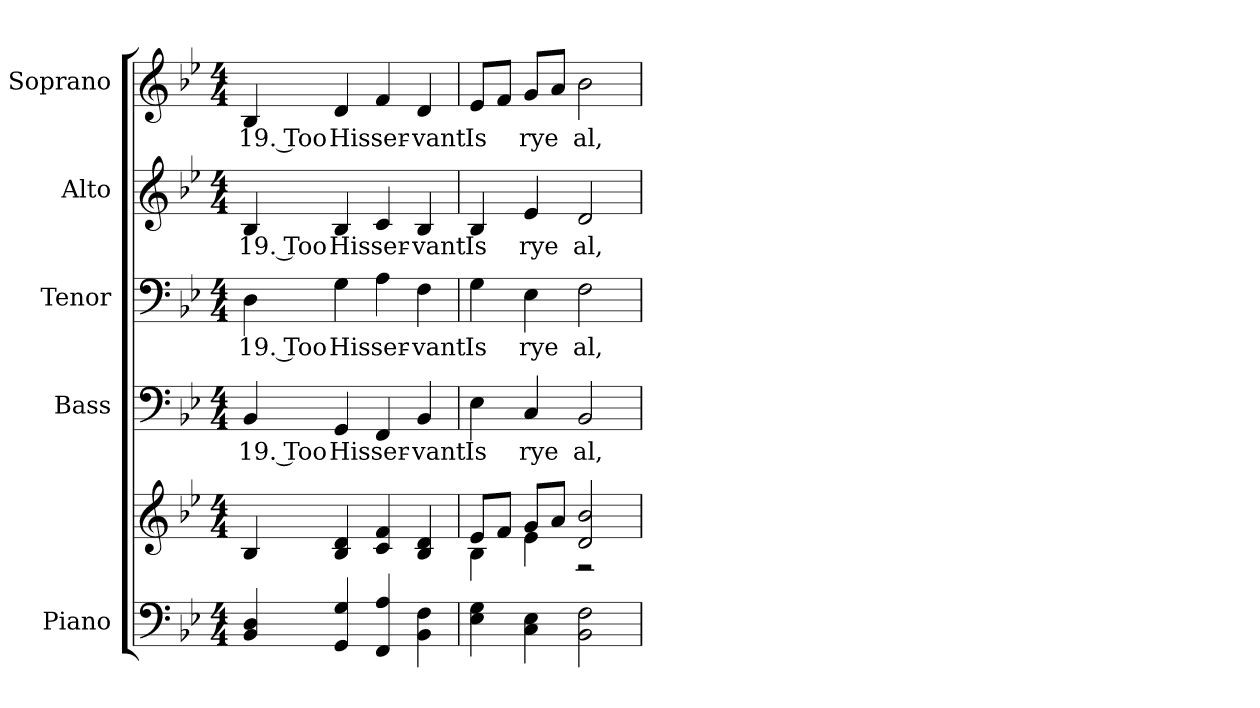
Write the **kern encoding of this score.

**kern	**kern	**kern	**text	**kern	**text	**kern	**text	**kern	**text
*part5	*part5	*part4	*part4	*part3	*part3	*part2	*part2	*part1	*part1
*staff6	*staff5	*staff4	*staff4	*staff3	*staff3	*staff2	*staff2	*staff1	*staff1
*I"Piano	*	*I"Bass	*	*I"Tenor	*	*I"Alto	*	*I"Soprano	*
*I'Pno.	*	*I'B.	*	*I'T.	*	*I'A.	*	*I'S.	*
!!LO:PB:g=z
*clefF4	*clefG2	*clefF4	*	*clefF4	*	*clefG2	*	*clefG2	*
*k[b-e-]	*k[b-e-]	*k[b-e-]	*	*k[b-e-]	*	*k[b-e-]	*	*k[b-e-]	*
*B-:	*B-:	*B-:	*	*B-:	*	*B-:	*	*B-:	*
*M4/4	*M4/4	*M4/4	*	*M4/4	*	*M4/4	*	*M4/4	*
*MM140	*MM140	*MM140	*	*MM140	*	*MM140	*	*MM140	*
=1	=1	=1	=1	=1	=1	=1	=1	=1	=1
!	!	!	!LO:LY:b:color=#000000	!	!	!	!	!	!
!	!	!	!	!	!LO:LY:b:color=#000000	!	!	!	!
!	!	!	!	!	!	!	!LO:LY:b:color=#000000	!	!
!	!	!	!	!	!	!	!	!	!LO:LY:b:color=#000000
4BB-i/ 4Di	4B-i/	4BB-i/	19. Too	4Di\	19. Too	4B-i/	19. Too	4B-i/	19. Too
!	!	!	!LO:LY:b:color=#000000	!	!	!	!	!	!
!	!	!	!	!	!LO:LY:b:color=#000000	!	!	!	!
!	!	!	!	!	!	!	!LO:LY:b:color=#000000	!	!
!	!	!	!	!	!	!	!	!	!LO:LY:b:color=#000000
4GGi/ 4Gi	4B-i/ 4di	4GGi/	His	4Gi\	His	4B-i/	His	4di/	His
!	!	!	!LO:LY:b:color=#000000	!	!	!	!	!	!
!	!	!	!	!	!LO:LY:b:color=#000000	!	!	!	!
!	!	!	!	!	!	!	!LO:LY:b:color=#000000	!	!
!	!	!	!	!	!	!	!	!	!LO:LY:b:color=#000000
4FFi/ 4Ai	4ci/ 4fi	4FFi/	ser-	4Ai\	ser-	4ci/	ser-	4fi/	ser-
!	!	!	!LO:LY:b:color=#000000	!	!	!	!	!	!
!	!	!	!	!	!LO:LY:b:color=#000000	!	!	!	!
!	!	!	!	!	!	!	!LO:LY:b:color=#000000	!	!
!	!	!	!	!	!	!	!	!	!LO:LY:b:color=#000000
4BB-i\ 4Fi	4B-i/ 4di	4BB-i/	-vant	4Fi\	-vant	4B-i/	-vant	4di/	-vant
=2	=2	=2	=2	=2	=2	=2	=2	=2	=2
*	*^	*	*	*	*	*	*	*	*
!	!	!	!	!LO:LY:b:color=#000000	!	!	!	!	!	!
!	!	!	!	!	!	!LO:LY:b:color=#000000	!	!	!	!
!	!	!	!	!	!	!	!	!LO:LY:b:color=#000000	!	!
!	!	!	!	!	!	!	!	!	!	!LO:LY:b:color=#000000
4E-i\ 4Gi	8e-i/L	4B-i\	4E-i\	Is	4Gi\	Is	4B-i/	Is	8e-i/L	Is
.	8fi/J	.	.	.	.	.	.	.	8fi/J	.
!	!	!	!	!LO:LY:b:color=#000000	!	!	!	!	!	!
!	!	!	!	!	!	!LO:LY:b:color=#000000	!	!	!	!
!	!	!	!	!	!	!	!	!LO:LY:b:color=#000000	!	!
!	!	!	!	!	!	!	!	!	!	!LO:LY:b:color=#000000
4Ci\ 4E-i	8gi/L	4e-i\	4Ci/	rye	4E-i\	rye	4e-i/	rye	8gi/L	rye
.	8ai/J	.	.	.	.	.	.	.	8ai/J	.
!	!	!	!	!LO:LY:b:color=#000000	!	!	!	!	!	!
!	!	!	!	!	!	!LO:LY:b:color=#000000	!	!	!	!
!	!	!	!	!	!	!	!	!LO:LY:b:color=#000000	!	!
!	!	!	!	!	!	!	!	!	!	!LO:LY:b:color=#000000
2BB-i\ 2Fi	2di/ 2b-i	2r	2BB-i/	al,	2Fi\	al,	2di/	al,	2b-i\	al,
*	*v	*v	*	*	*	*	*	*	*	*
=	=	=	=	=	=	=	=	=	=
*-	*-	*-	*-	*-	*-	*-	*-	*-	*-
